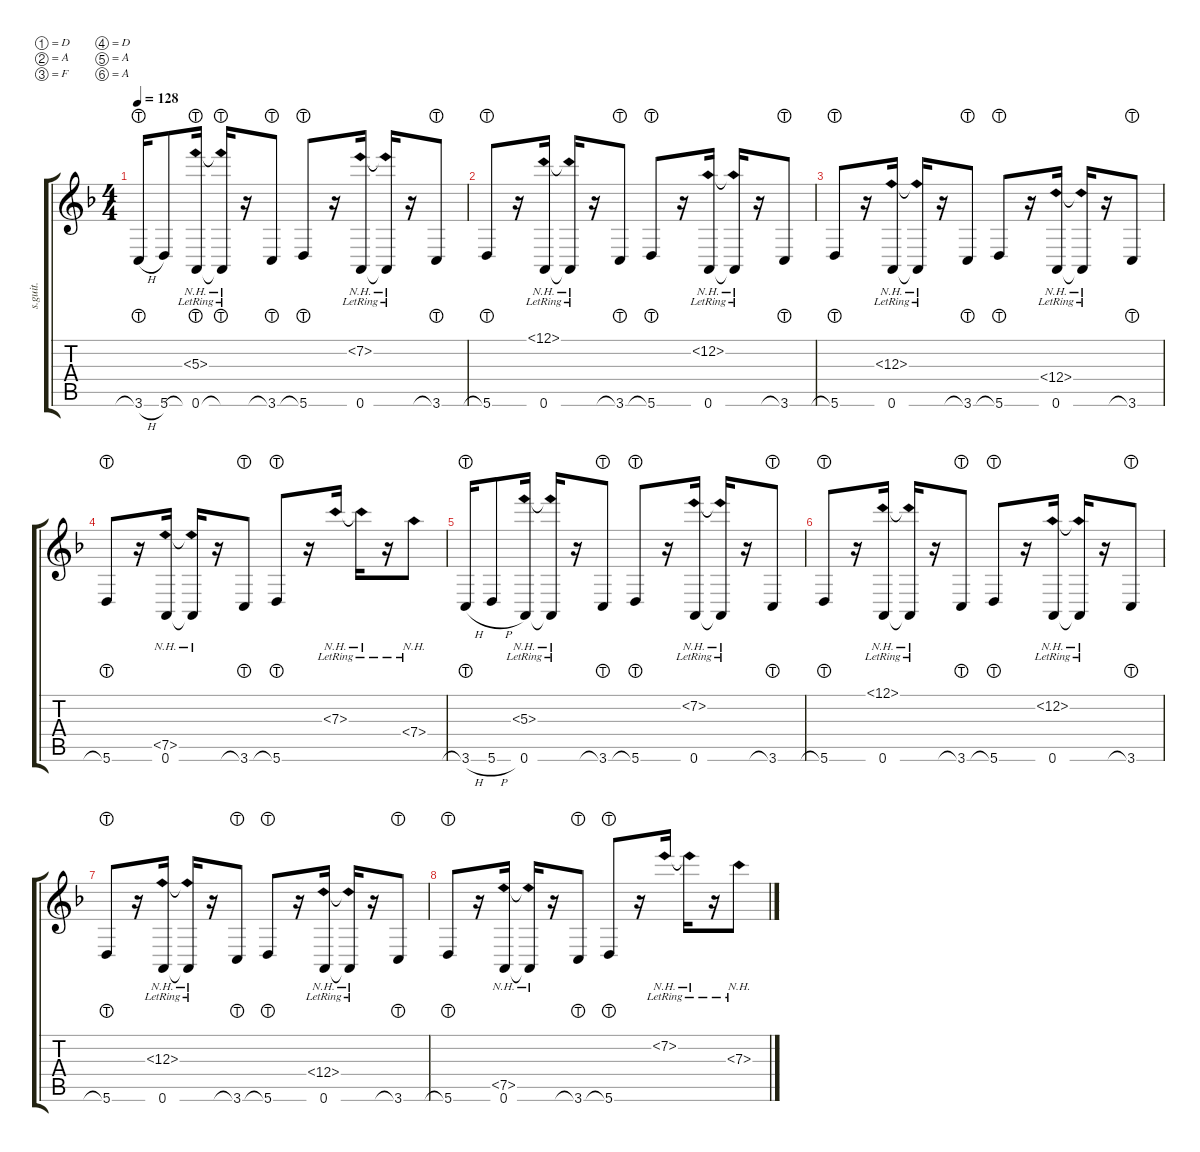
\defaultSystemsLayout 2
\hideDynamics
\bracketExtendMode groupsimilarinstruments
\otherSystemsTrackNameOrientation horizontal
\track ("Acoustic Guitar" "s.guit.") {instrument acousticguitarsteel}
\staff {score tabs}
\tuning (D4 A3 F3 D3 A2 A1)
\ts (4 4)
\scale
1.04549
\tempo 128
\accidentals auto
\clef g2
\ottava regular
\simile none
\scale
1.04152
\ks dminor
3.6{h lht acc forcenatural}.16{dy mp beam Up} 5.6{acc forcenatural}.8{beam Up} (0.6{lht acc forcenatural} 5.3{nh lr acc b}).16{beam Up} (0.6{lht t acc forcenatural} 5.3{nh lr t acc b}).16{dy mf beam Up} r.16{beam Up} 3.6{lht acc forcenatural}.8{dy mp beam Up} 5.6{lht acc forcenatural}.8{beam Up} r.16{beam Up} (0.6{acc forcenatural} 7.2{nh lr acc forcenatural}).16{beam Up} (0.6{t acc forcenatural} 7.2{nh lr t acc forcenatural}).16{dy mf beam Up} r.16{beam Up} 3.6{lht acc forcenatural}.8{dy mp beam Up} |
\scale
0.954505
\scale
0.958484 5.6{lht acc forcenatural}.8{beam Up} r.16{beam Up} (0.6{acc forcenatural} 12.1{nh lr acc forcenatural}).16{beam Up} (0.6{t acc forcenatural} 12.1{nh lr t acc forcenatural}).16{dy mf beam Up} r.16{beam Up} 3.6{lht acc forcenatural}.8{dy mp beam Up} 5.6{lht acc forcenatural}.8{beam Up} r.16{beam Up} (0.6{acc forcenatural} 12.2{nh lr acc forcenatural}).16{beam Up} (0.6{t acc forcenatural} 12.2{nh lr t acc forcenatural}).16{dy mf beam Up} r.16{beam Up} 3.6{lht acc forcenatural}.8{dy mp beam Up} |
\scale
1.04549
\scale
1.0474 5.6{lht acc forcenatural}.8{beam Up} r.16{beam Up} (0.6{acc forcenatural} 12.3{nh lr acc forcenatural}).16{beam Up} (0.6{t acc forcenatural} 12.3{nh lr t acc forcenatural}).16{dy mf beam Up} r.16{beam Up} 3.6{lht acc forcenatural}.8{dy mp beam Up} 5.6{lht acc forcenatural}.8{beam Up} r.16{beam Up} (0.6{acc forcenatural} 12.4{nh lr acc forcenatural}).16{beam Up} (0.6{t acc forcenatural} 12.4{nh lr t acc forcenatural}).16{dy mf beam Up} r.16{beam Up} 3.6{lht acc forcenatural}.8{dy mp beam Up} |
\scale
0.954505
\scale
0.952599 5.6{lht acc forcenatural}.8{beam Up} r.16{beam Up} (0.6{acc forcenatural} 7.5{nh acc forcenatural}).16{beam Up} (0.6{t acc forcenatural} 7.5{nh t acc forcenatural}).16{dy mf beam Up} r.16{beam Up} 3.6{lht acc forcenatural}.8{dy mp beam Up} 5.6{lht acc forcenatural}.8{beam Up} r.16{beam Up} 7.3{nh lr acc forcenatural}.16{beam Up} 7.3{nh lr t acc forcenatural}.16{dy mf beam Down} r.16{beam Down} 7.4{nh lr acc forcenatural}.8{dy mp beam Down} |
\scale
1.04549
\scale
1.04773 3.6{h lht acc forcenatural}.16{beam Up} 5.6{h acc forcenatural}.8{beam Up} (0.6{acc forcenatural} 5.3{nh lr acc b}).16{beam Up} (0.6{t acc forcenatural} 5.3{nh lr t acc b}).16{dy mf beam Up} r.16{beam Up} 3.6{lht acc forcenatural}.8{dy mp beam Up} 5.6{lht acc forcenatural}.8{beam Up} r.16{beam Up} (0.6{acc forcenatural} 7.2{nh lr acc forcenatural}).16{beam Up} (0.6{t acc forcenatural} 7.2{nh lr t acc forcenatural}).16{dy mf beam Up} r.16{beam Up} 3.6{lht acc forcenatural}.8{dy mp beam Up} |
\scale
0.954505
\scale
0.952266 5.6{lht acc forcenatural}.8{beam Up} r.16{beam Up} (0.6{acc forcenatural} 12.1{nh lr acc forcenatural}).16{beam Up} (0.6{t acc forcenatural} 12.1{nh lr t acc forcenatural}).16{dy mf beam Up} r.16{beam Up} 3.6{lht acc forcenatural}.8{dy mp beam Up} 5.6{lht acc forcenatural}.8{beam Up} r.16{beam Up} (0.6{acc forcenatural} 12.2{nh lr acc forcenatural}).16{beam Up} (0.6{t acc forcenatural} 12.2{nh lr t acc forcenatural}).16{dy mf beam Up} r.16{beam Up} 3.6{lht acc forcenatural}.8{dy mp beam Up} |
\scale
1.04549
\scale
1.0474 5.6{lht acc forcenatural}.8{beam Up} r.16{beam Up} (0.6{acc forcenatural} 12.3{nh lr acc forcenatural}).16{beam Up} (0.6{t acc forcenatural} 12.3{nh lr t acc forcenatural}).16{dy mf beam Up} r.16{beam Up} 3.6{lht acc forcenatural}.8{dy mp beam Up} 5.6{lht acc forcenatural}.8{beam Up} r.16{beam Up} (0.6{acc forcenatural} 12.4{nh lr acc forcenatural}).16{beam Up} (0.6{t acc forcenatural} 12.4{nh lr t acc forcenatural}).16{dy mf beam Up} r.16{beam Up} 3.6{lht acc forcenatural}.8{dy mp beam Up} |
\scale
0.954505
\scale
0.952599 5.6{lht acc forcenatural}.8{beam Up} r.16{beam Up} (0.6{acc forcenatural} 7.5{nh acc forcenatural}).16{beam Up} (0.6{t acc forcenatural} 7.5{nh t acc forcenatural}).16{dy mf beam Up} r.16{beam Up} 3.6{lht acc forcenatural}.8{dy mp beam Up} 5.6{lht acc forcenatural}.8{beam Up} r.16{beam Up} 7.2{nh lr acc forcenatural}.16{beam Up} 7.2{nh lr t acc forcenatural}.16{dy mf beam Down} r.16{beam Down} 7.3{nh lr acc forcenatural}.8{dy mp beam Down}
